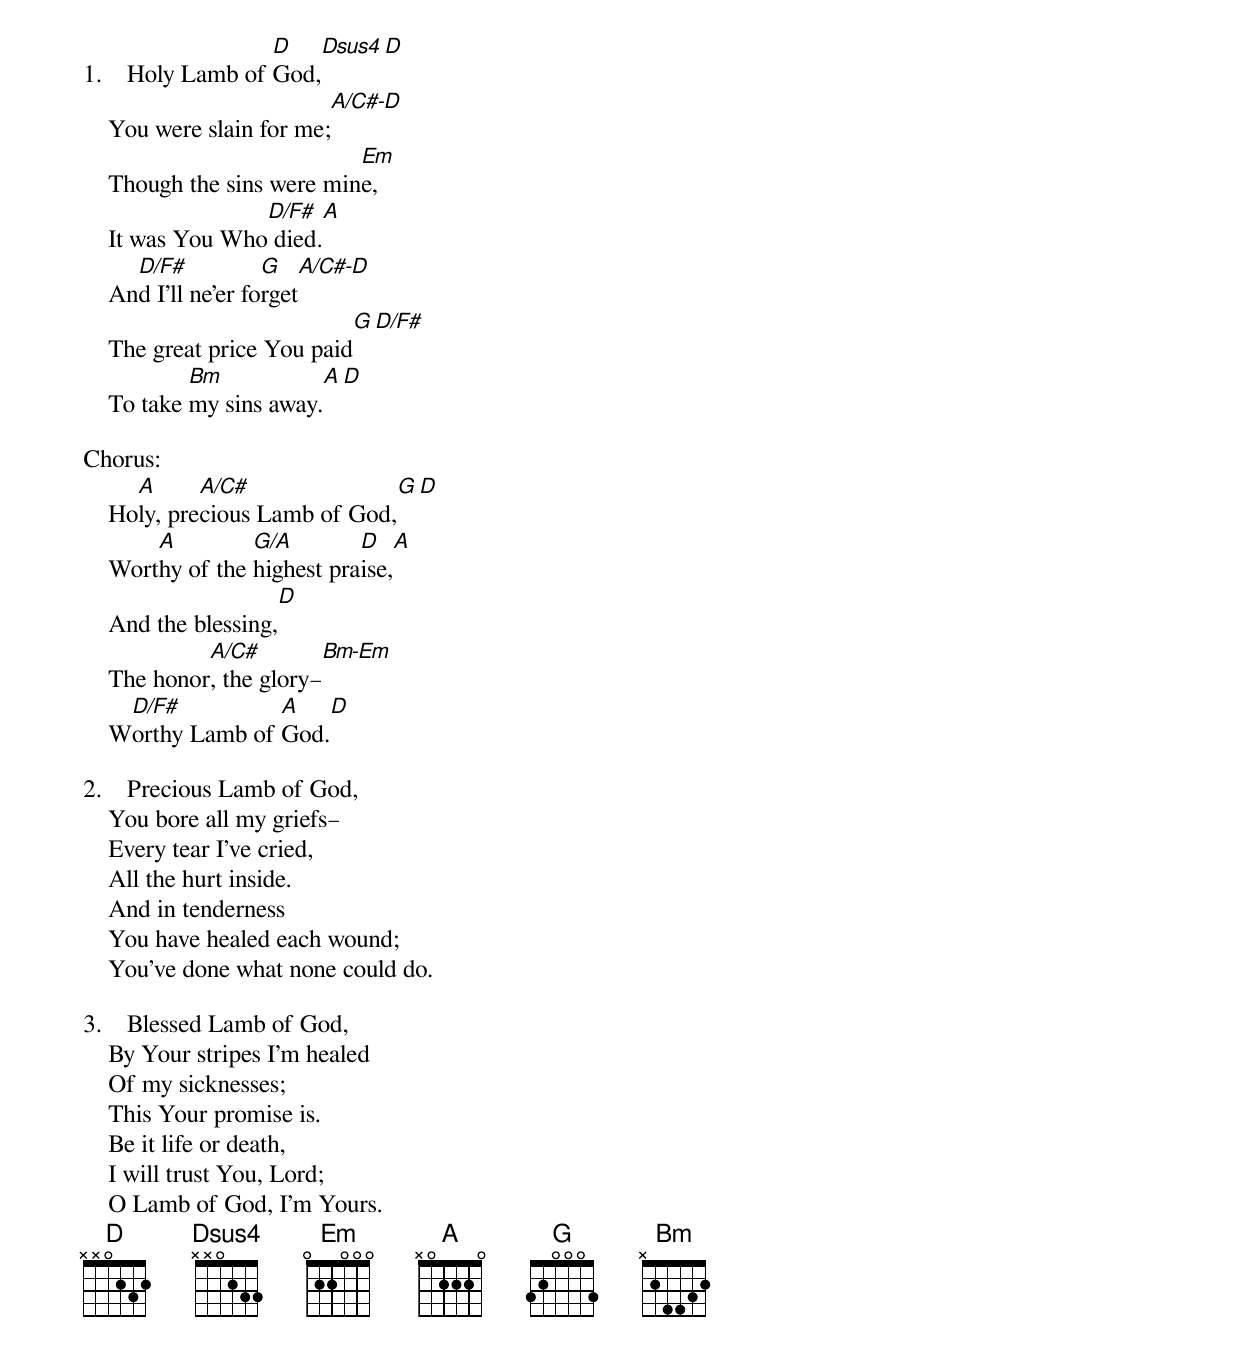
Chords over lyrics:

                   D     Dsus4 D
1.    Holy Lamb of God,
                                   A/C#-D
    You were slain for me;
                            Em
    Though the sins were mine,
                  D/F#              A
    It was You Who died.
      D/F#           G    A/C#-D
    And I’ll ne’er forget
                            G               D/F#
    The great price You paid
            Bm           A          D
    To take my sins away.

Chorus:
      A      A/C#              G               D
    Holy, precious Lamb of God,
        A         G/A        D                A
    Worthy of the highest praise,
                         D
    And the blessing,
             A/C#               Bm-Em
    The honor, the glory–
     D/F#          A                D
    Worthy Lamb of God.

2.    Precious Lamb of God,
    You bore all my griefs–
    Every tear I’ve cried,
    All the hurt inside.
    And in tenderness
    You have healed each wound;
    You’ve done what none could do.

3.    Blessed Lamb of God,
    By Your stripes I’m healed
    Of my sicknesses;
    This Your promise is.
    Be it life or death,
    I will trust You, Lord;
    O Lamb of God, I’m Yours.
